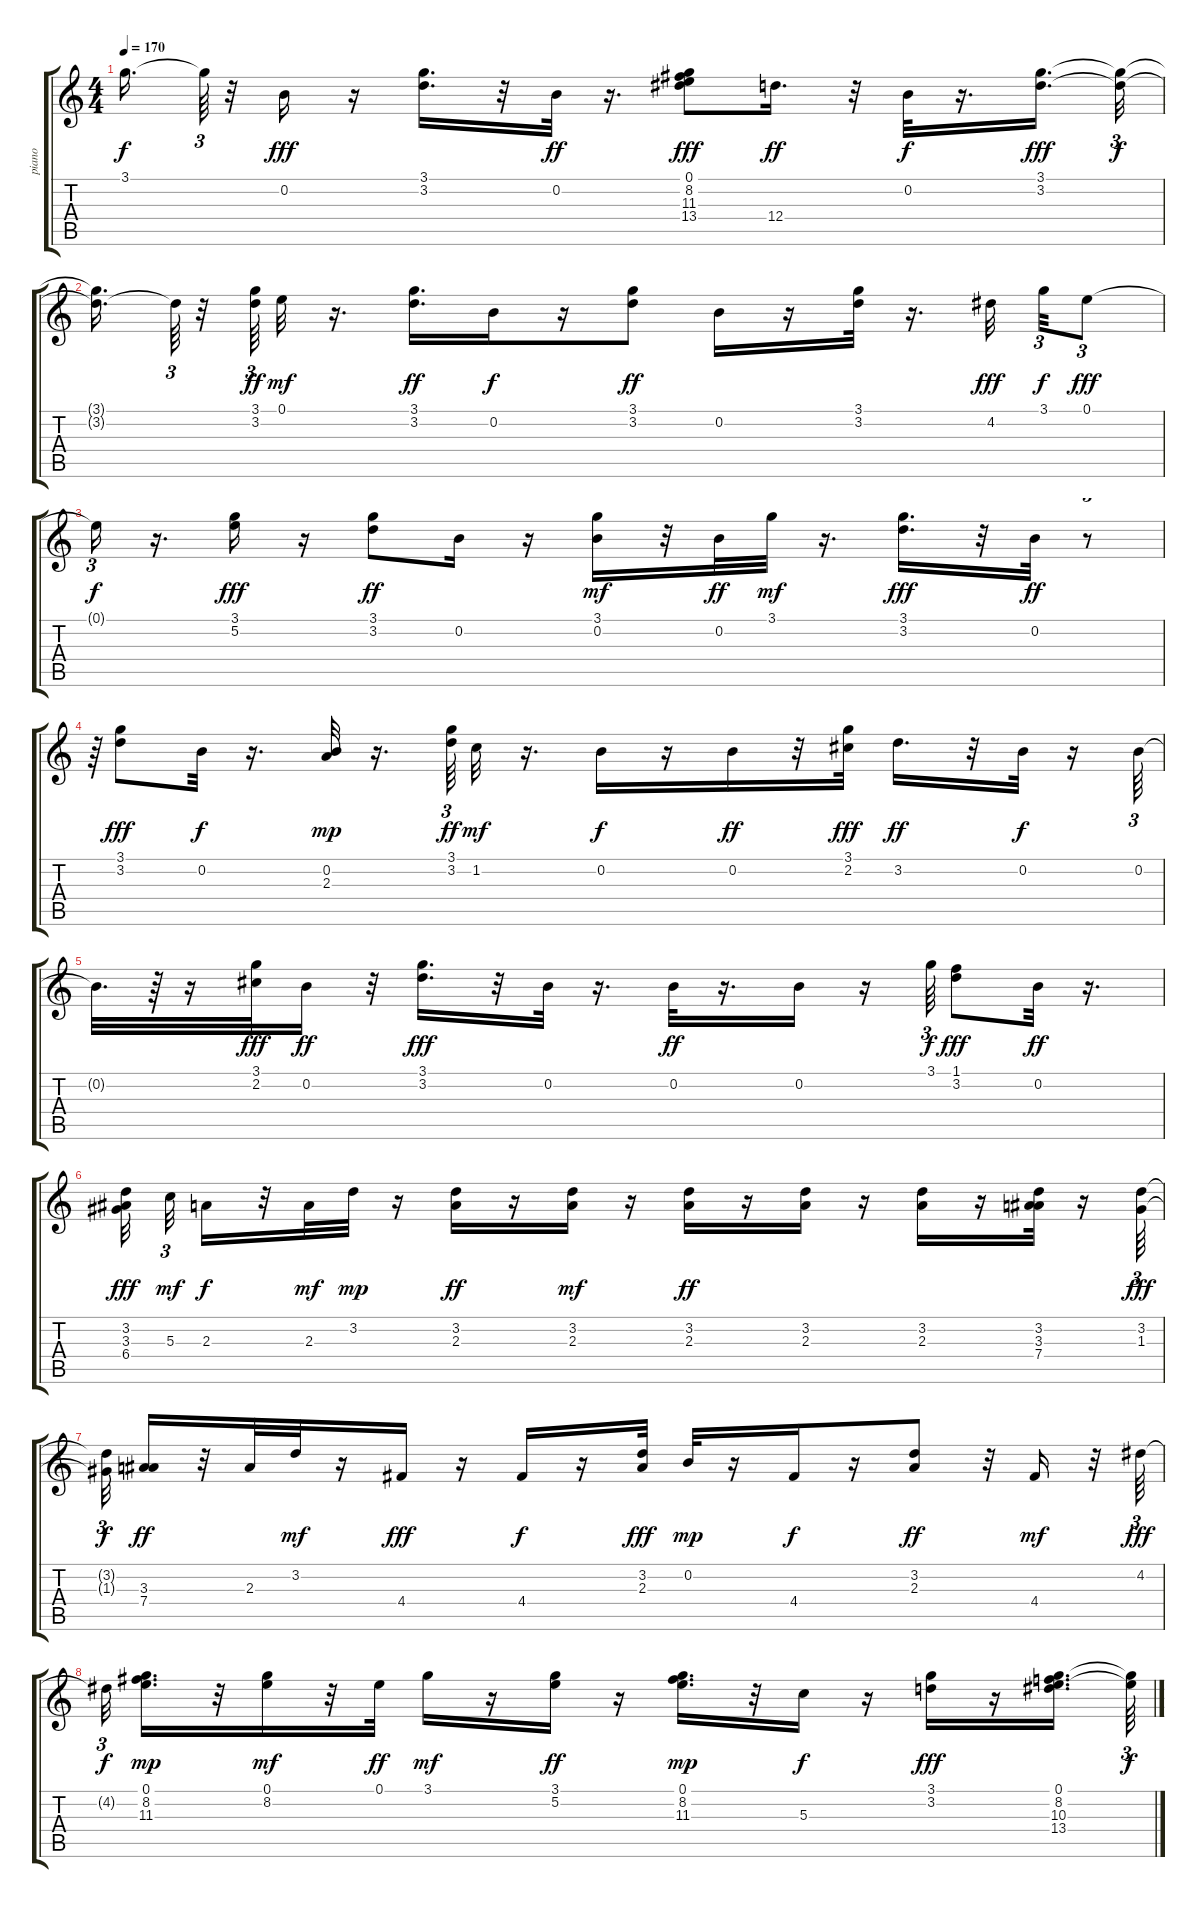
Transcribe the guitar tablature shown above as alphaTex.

\track ("piano   " "piano   ") {instrument electricguitarjazz}
\staff {score tabs}
\tuning (E4 B3 G3 D3 A2 E2) {hide}
\ts (4 4)
\tempo 170
\clef g2
\ks c
3.1{t}.16{d dy f} 3.1{t}.64{tu (3 2)} r.32 0.2.16{dy fff} r.16 (3.1 3.2).16{d} r.32 0.2.32{dy ff} r.16{d} (0.1 8.2 11.3 13.4).8{dy fff} 12.4.16{d dy ff} r.32 0.2.32{dy f} r.16{d} (3.1 3.2).16{d dy fff} (3.1{t} 3.2{t}).32{tu (3 2) dy f} |
(3.1{t} 3.2{t}).16{d} 3.2{t}.64{tu (3 2)} r.32 (3.1 3.2).64{tu (3 2) dy ff} 0.1.32{dy mf} r.16{d} (3.1 3.2).16{d dy ff} 0.2.16{dy f} r.16 (3.1 3.2).8{dy ff} 0.2.16 r.16 (3.1 3.2).32 r.16{d} 4.2.32{dy fff beam splitsecondary} 3.1.32{tu (3 2) dy f} 0.1.8{tu (3 2) dy fff} |
0.1{t}.16{tu (3 2) dy f} r.16{d} (3.1 5.2).16{dy fff} r.16 (3.1 3.2).8{dy ff} 0.2.16 r.16 (3.1 0.2).16{dy mf} r.32 0.2.32{dy ff} 3.1.32{dy mf} r.16{d} (3.1 3.2).16{d dy fff} r.32 0.2.32{dy ff} r.8{tu (3 2)} |
r.64{tu (3 2)} (3.1 3.2).8{dy fff} 0.2.32{dy f} r.16{d} (0.2 2.3).32{dy mp} r.16{d} (3.1 3.2).64{tu (3 2) dy ff} 1.2.32{dy mf} r.16{d} 0.2.16{dy f} r.16 0.2.16{dy ff} r.32 (3.1 2.2).32{dy fff} 3.2.16{d dy ff} r.32 0.2.32{dy f} r.16 0.2.64{tu (3 2)} |
0.2{t}.32{d} r.64 r.16 (3.1 2.2).32{dy fff} 0.2.16{dy ff} r.32 (3.1 3.2).16{d dy fff} r.32 0.2.32 r.16{d} 0.2.32{dy ff} r.16{d} 0.2.16 r.16 3.1.64{tu (3 2) dy f} (1.1 3.2).8{dy fff} 0.2.32{dy ff} r.16{d} |
(3.2 3.3 6.4).32{dy fff beam splitsecondary} 5.3.32{tu (3 2) dy mf} 2.3.16{dy f} r.32 2.3.32{dy mf} 3.2.32{dy mp} r.16 (3.2 2.3).16{dy ff} r.16 (3.2 2.3).16{dy mf} r.16 (3.2 2.3).16{dy ff} r.16 (3.2 2.3).16 r.16 (3.2 2.3).16 r.16 (3.2 3.3 7.4).32 r.16 (3.2 1.3).64{tu (3 2) dy fff} |
(3.2{t} 1.3{t}).32{tu (3 2) dy f} (3.3 7.4).16{dy ff} r.32 2.3.32 3.2.32{dy mf} r.16 4.4.16{dy fff} r.16 4.4.16{dy f} r.16 (3.2 2.3).32{dy fff} 0.2.32{dy mp} r.16 4.4.16{dy f} r.16 (3.2 2.3).8{dy ff} r.32 4.4.16{dy mf} r.32 4.2.64{tu (3 2) dy fff} |
4.2{t}.32{tu (3 2) dy f} (0.1 8.2 11.3).16{d dy mp} r.32 (0.1 8.2).16{dy mf} r.32 0.1.32{dy ff} 3.1.16{dy mf} r.16 (3.1 5.2).16{dy ff} r.16 (0.1 8.2 11.3).16{d dy mp} r.32 5.3.16{dy f} r.16 (3.1 3.2).16{dy fff} r.16 (0.1 8.2 10.3 13.4).16{d} (0.1{t} 8.2{t}).64{tu (3 2) dy f}
